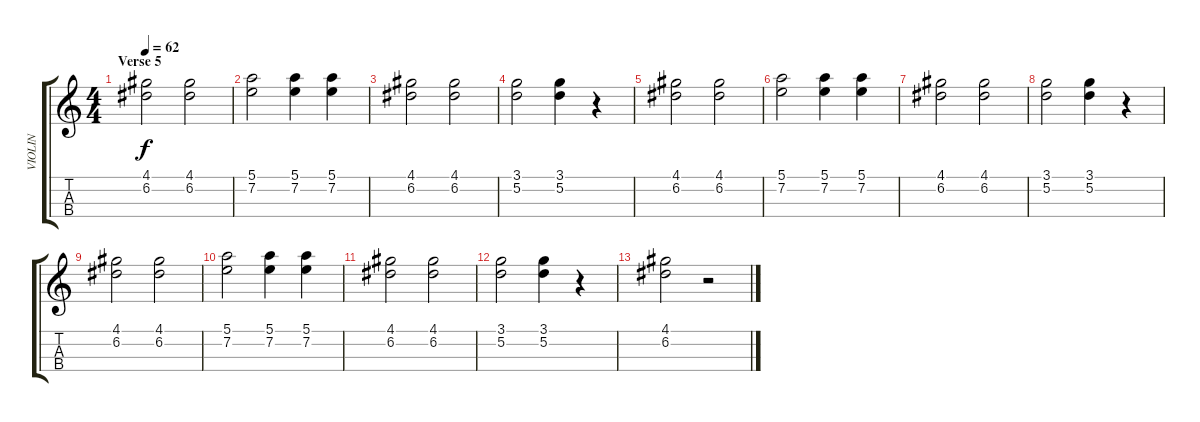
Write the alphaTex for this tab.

\track ("VIOLIN" "VIOLIN") {instrument violin}
\staff {score tabs}
\tuning (E5 A4 D4 G3) {hide}
\ts (4 4)
\section ("" "Verse 5")
\tempo 62
\clef g2
\ks c
(4.1 6.2).2{dy f} (4.1 6.2).2 |
(5.1 7.2).2 (5.1 7.2).4 (5.1 7.2).4 |
(4.1 6.2).2 (4.1 6.2).2 |
(3.1 5.2).2 (3.1 5.2).4 r.4 |
(4.1 6.2).2 (4.1 6.2).2 |
(5.1 7.2).2 (5.1 7.2).4 (5.1 7.2).4 |
(4.1 6.2).2 (4.1 6.2).2 |
(3.1 5.2).2 (3.1 5.2).4 r.4 |
(4.1 6.2).2 (4.1 6.2).2 |
(5.1 7.2).2 (5.1 7.2).4 (5.1 7.2).4 |
(4.1 6.2).2 (4.1 6.2).2 |
(3.1 5.2).2 (3.1 5.2).4 r.4 |
(4.1 6.2).2 r.2
